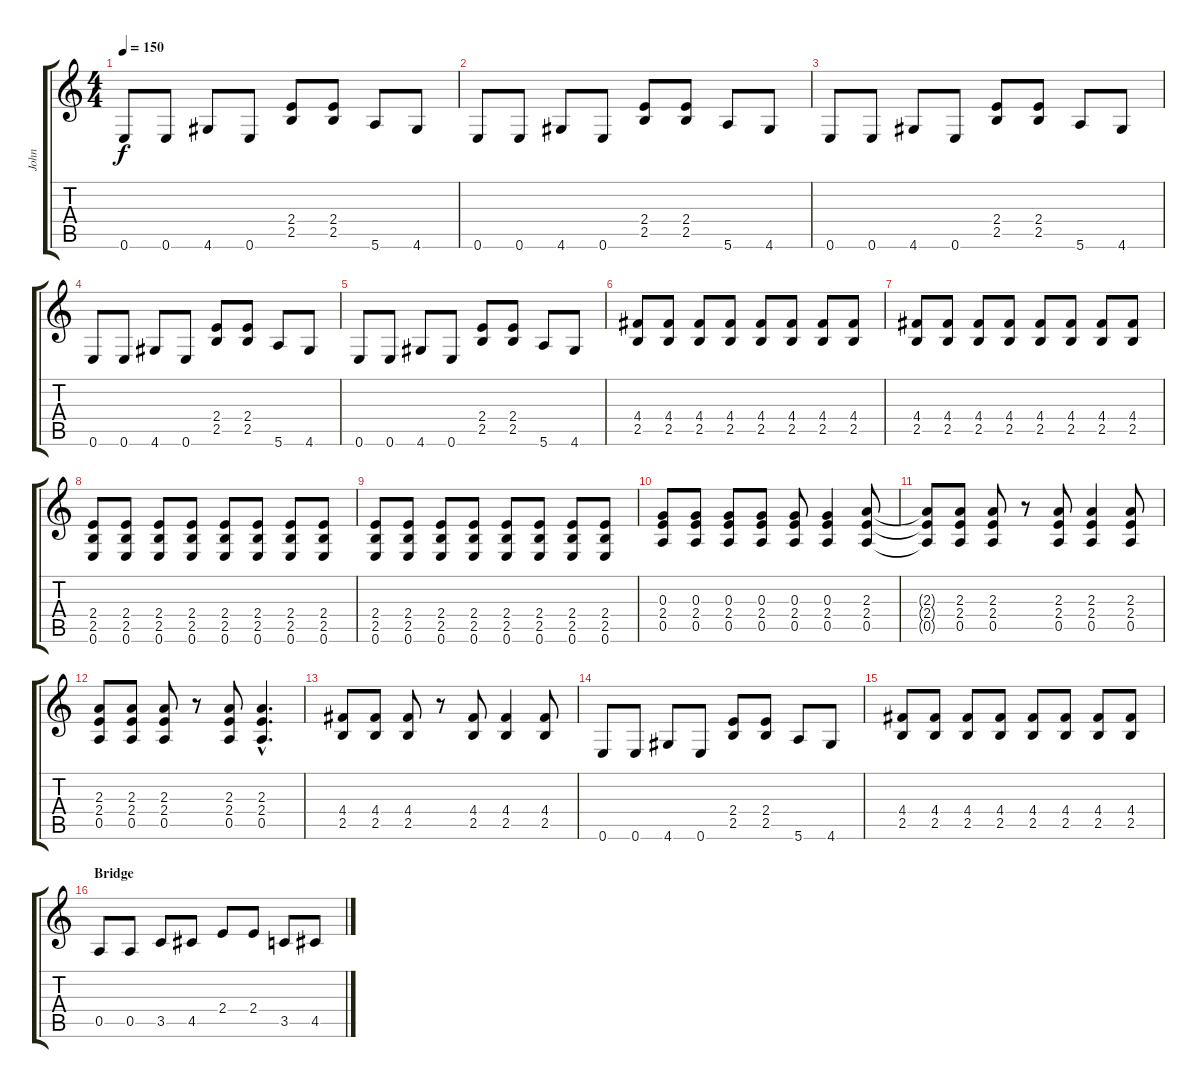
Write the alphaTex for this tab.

\track ("John" "John") {instrument electricguitarmuted}
\staff {score tabs}
\tuning (E4 B3 G3 D3 A2 E2) {hide}
\ts (4 4)
\tempo 150
\clef g2
\ks c
0.6.8{dy f} 0.6.8 4.6.8 0.6.8 (2.4 2.5).8 (2.4 2.5).8 5.6.8 4.6.8 |
0.6.8 0.6.8 4.6.8 0.6.8 (2.4 2.5).8 (2.4 2.5).8 5.6.8 4.6.8 |
0.6.8 0.6.8 4.6.8 0.6.8 (2.4 2.5).8 (2.4 2.5).8 5.6.8 4.6.8 |
0.6.8 0.6.8 4.6.8 0.6.8 (2.4 2.5).8 (2.4 2.5).8 5.6.8 4.6.8 |
0.6.8 0.6.8 4.6.8 0.6.8 (2.4 2.5).8 (2.4 2.5).8 5.6.8 4.6.8 |
(4.4 2.5).8 (4.4 2.5).8 (4.4 2.5).8 (4.4 2.5).8 (4.4 2.5).8 (4.4 2.5).8 (4.4 2.5).8 (4.4 2.5).8 |
(4.4 2.5).8 (4.4 2.5).8 (4.4 2.5).8 (4.4 2.5).8 (4.4 2.5).8 (4.4 2.5).8 (4.4 2.5).8 (4.4 2.5).8 |
(2.4 2.5 0.6).8 (2.4 2.5 0.6).8 (2.4 2.5 0.6).8 (2.4 2.5 0.6).8 (2.4 2.5 0.6).8 (2.4 2.5 0.6).8 (2.4 2.5 0.6).8 (2.4 2.5 0.6).8 |
(2.4 2.5 0.6).8 (2.4 2.5 0.6).8 (2.4 2.5 0.6).8 (2.4 2.5 0.6).8 (2.4 2.5 0.6).8 (2.4 2.5 0.6).8 (2.4 2.5 0.6).8 (2.4 2.5 0.6).8 |
(0.3 2.4 0.5).8 (0.3 2.4 0.5).8 (0.3 2.4 0.5).8 (0.3 2.4 0.5).8 (0.3 2.4 0.5).8 (0.3 2.4 0.5).4 (2.3 2.4 0.5).8 |
(2.3{t} 2.4{t} 0.5{t}).8 (2.3 2.4 0.5).8 (2.3 2.4 0.5).8 r.8 (2.3 2.4 0.5).8 (2.3 2.4 0.5).4 (2.3 2.4 0.5).8 |
(2.3 2.4 0.5).8 (2.3 2.4 0.5).8 (2.3 2.4 0.5).8 r.8 (2.3 2.4 0.5).8 (2.3{hac} 2.4{hac} 0.5{hac}).4{d} |
(4.4 2.5).8 (4.4 2.5).8 (4.4 2.5).8 r.8 (4.4 2.5).8 (4.4 2.5).4 (4.4 2.5).8 |
0.6.8 0.6.8 4.6.8 0.6.8 (2.4 2.5).8 (2.4 2.5).8 5.6.8 4.6.8 |
(4.4 2.5).8 (4.4 2.5).8 (4.4 2.5).8 (4.4 2.5).8 (4.4 2.5).8 (4.4 2.5).8 (4.4 2.5).8 (4.4 2.5).8 |
\section ("" "Bridge")
0.5.8 0.5.8 3.5.8 4.5.8 2.4.8 2.4.8 3.5.8 4.5.8
